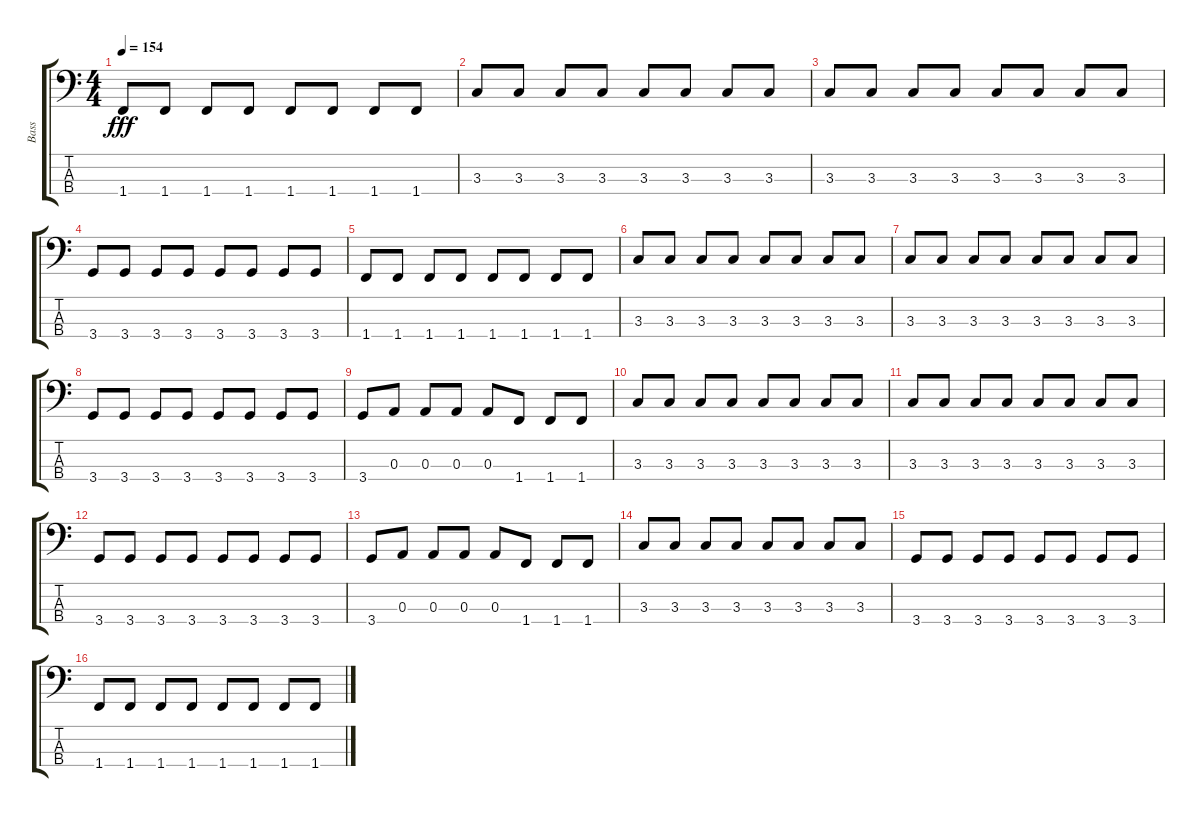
\track ("Bass" "Bass") {instrument electricbassfinger}
\staff {score tabs}
\tuning (G2 D2 A1 E1) {hide}
\ts (4 4)
\tempo 154
\clef f4
\ks c
1.4.8{dy fff} 1.4.8 1.4.8 1.4.8 1.4.8 1.4.8 1.4.8 1.4.8 |
3.3.8 3.3.8 3.3.8 3.3.8 3.3.8 3.3.8 3.3.8 3.3.8 |
3.3.8 3.3.8 3.3.8 3.3.8 3.3.8 3.3.8 3.3.8 3.3.8 |
3.4.8 3.4.8 3.4.8 3.4.8 3.4.8 3.4.8 3.4.8 3.4.8 |
1.4.8 1.4.8 1.4.8 1.4.8 1.4.8 1.4.8 1.4.8 1.4.8 |
3.3.8 3.3.8 3.3.8 3.3.8 3.3.8 3.3.8 3.3.8 3.3.8 |
3.3.8 3.3.8 3.3.8 3.3.8 3.3.8 3.3.8 3.3.8 3.3.8 |
3.4.8 3.4.8 3.4.8 3.4.8 3.4.8 3.4.8 3.4.8 3.4.8 |
3.4.8 0.3.8 0.3.8 0.3.8 0.3.8 1.4.8 1.4.8 1.4.8 |
3.3.8 3.3.8 3.3.8 3.3.8 3.3.8 3.3.8 3.3.8 3.3.8 |
3.3.8 3.3.8 3.3.8 3.3.8 3.3.8 3.3.8 3.3.8 3.3.8 |
3.4.8 3.4.8 3.4.8 3.4.8 3.4.8 3.4.8 3.4.8 3.4.8 |
3.4.8 0.3.8 0.3.8 0.3.8 0.3.8 1.4.8 1.4.8 1.4.8 |
3.3.8 3.3.8 3.3.8 3.3.8 3.3.8 3.3.8 3.3.8 3.3.8 |
3.4.8 3.4.8 3.4.8 3.4.8 3.4.8 3.4.8 3.4.8 3.4.8 |
1.4.8 1.4.8 1.4.8 1.4.8 1.4.8 1.4.8 1.4.8 1.4.8
